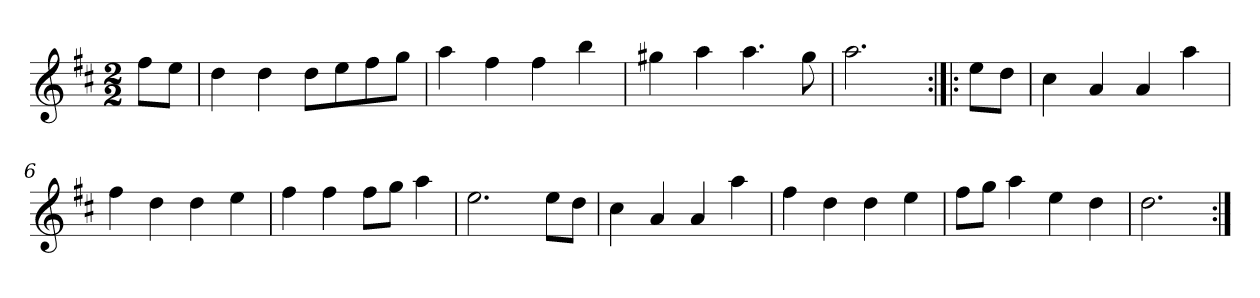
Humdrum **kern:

**kern
*part1
*staff1
*clefG2
*k[f#c#]
*D:
*M2/2
*MM120
=
8ff#\L
8ee\J
=1
4dd
4dd
8dd\L
8ee\
8ff#\
8gg\J
=2
4aa
4ff#
4ff#
4bb
=3
4gg#X
4aa
4.aa
8gg#
=4
2.aa
=:|!|:
8ee\L
8dd\J
=5
4cc#
4a
4a
4aa
=6
4ff#
4dd
4dd
4ee
=7
4ff#
4ff#
8ff#\L
8gg\J
4aa
=8
2.ee
8ee\L
8dd\J
=9
4cc#
4a
4a
4aa
=10
4ff#
4dd
4dd
4ee
=11
8ff#\L
8gg\J
4aa
4ee
4dd
=12
2.dd
=:|!
*-
